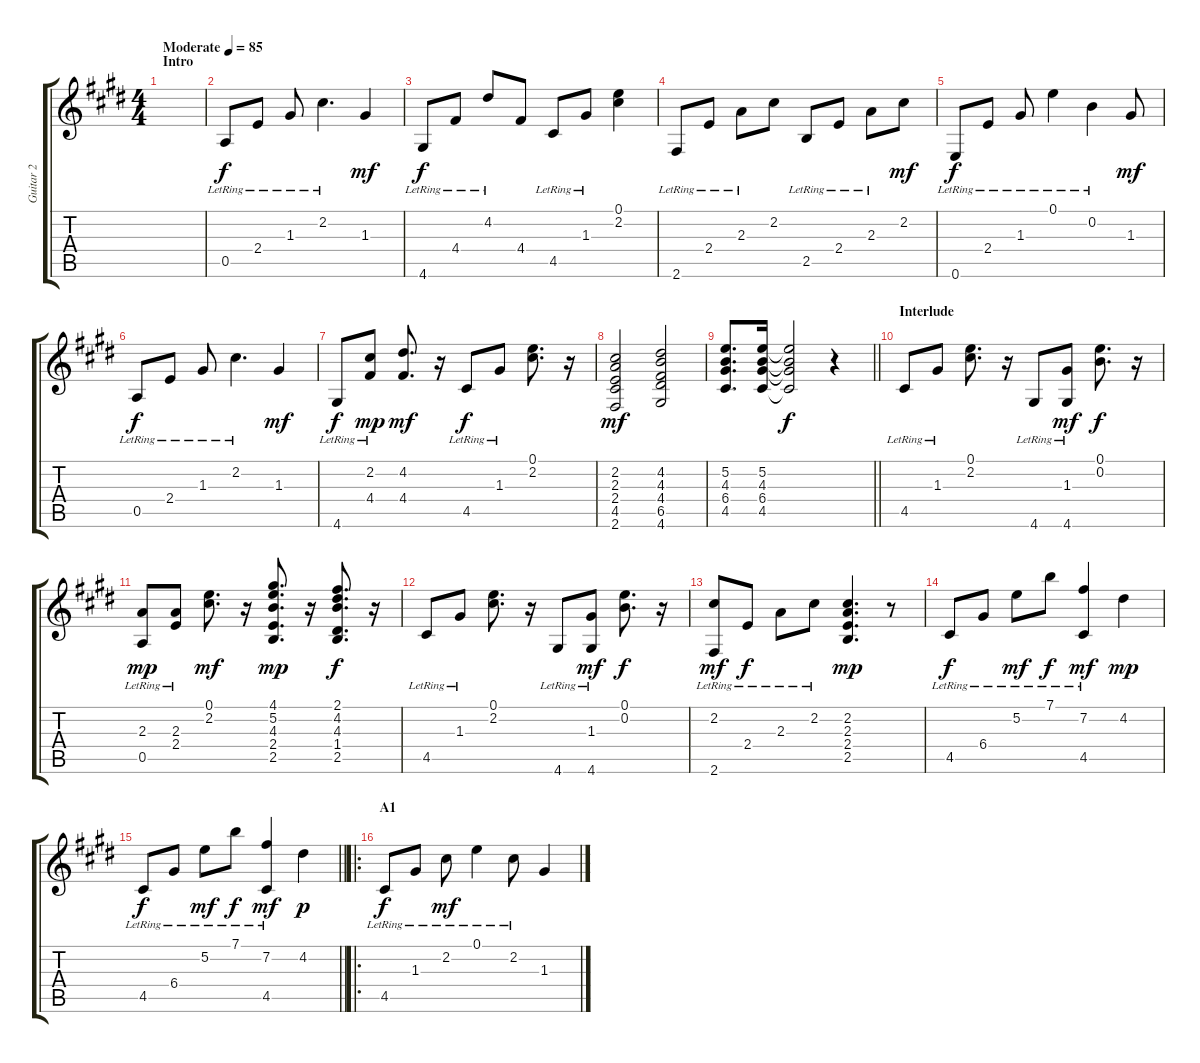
\track ("Guitar 2" "Guitar 2") {instrument acousticguitarsteel}
\staff {score tabs}
\tuning (E4 B3 G3 D3 A2 E2) {hide}
\ts (4 4)
\section ("" "Intro")
\tempo (85 "Moderate")
\clef g2
\ks e
|
0.5{lr}.8 2.4{lr}.8 1.3{lr}.8 2.2{lr}.4{d} 1.3.4{dy mf} |
4.6{lr}.8{dy f} 4.4{lr}.8 4.2{lr}.8 4.4.8 4.5{lr}.8 1.3{lr}.8 (0.1 2.2).4 |
2.6{lr}.8 2.4{lr}.8 2.3{lr}.8 2.2.8 2.5{lr}.8 2.4{lr}.8 2.3{lr}.8 2.2.8{dy mf} |
0.6{lr}.8{dy f} 2.4{lr}.8 1.3{lr}.8 0.1{lr}.4 0.2{lr}.4 1.3.8{dy mf} |
0.5{lr}.8{dy f} 2.4{lr}.8 1.3{lr}.8 2.2{lr}.4{d} 1.3.4{dy mf} |
4.6{lr}.8{dy f} (2.2{lr} 4.4{lr}).8{dy mp} (4.2 4.4).8{d dy mf} r.16 4.5{lr}.8{dy f} 1.3{lr}.8 (0.1 2.2).8{d} r.16 |
(2.2 2.3 2.4 4.5 2.6).2{dy mf} (4.2 4.3 4.4 6.5 4.6).2 |
\barLineRight lightlight
(5.2 4.3 6.4 4.5).8{d} (5.2 4.3 6.4 4.5).16 (5.2{t} 4.3{t} 6.4{t} 4.5{t}).2{dy f} r.4 |
\section ("" "Interlude")
4.5{lr}.8 1.3{lr}.8 (0.1 2.2).8{d} r.16 4.6{lr}.8 (1.3{lr} 4.6{lr}).8{dy mf} (0.1 0.2).8{d dy f} r.16 |
(2.3{lr} 0.5{lr}).8{dy mp} (2.3{lr} 2.4{lr}).8 (0.1 2.2).8{d dy mf} r.16 (4.1 5.2 4.3 2.4 2.5).8{d dy mp} r.16 (2.1 4.2 4.3 1.4 2.5).8{d dy f} r.16 |
4.5{lr}.8 1.3{lr}.8 (0.1 2.2).8{d} r.16 4.6{lr}.8 (1.3{lr} 4.6{lr}).8{dy mf} (0.1 0.2).8{d dy f} r.16 |
(2.2{lr} 2.6{lr}).8{dy mf} 2.4{lr}.8{dy f} 2.3{lr}.8 2.2{lr}.8 (2.2 2.3 2.4 2.5).4{d dy mp} r.8 |
4.5{lr}.8{dy f} 6.4{lr}.8 5.2{lr}.8{dy mf} 7.1{lr}.8{dy f} (7.2{lr} 4.5{lr}).4{dy mf} 4.2.4{dy mp} |
\barLineRight lightlight
4.5{lr}.8{dy f} 6.4{lr}.8 5.2{lr}.8{dy mf} 7.1{lr}.8{dy f} (7.2{lr} 4.5{lr}).4{dy mf} 4.2.4{dy p} |
\ro
\section ("" "A1")
4.5{lr}.8{dy f} 1.3{lr}.8 2.2{lr}.8{dy mf} 0.1{lr}.4 2.2{lr}.8 1.3.4
